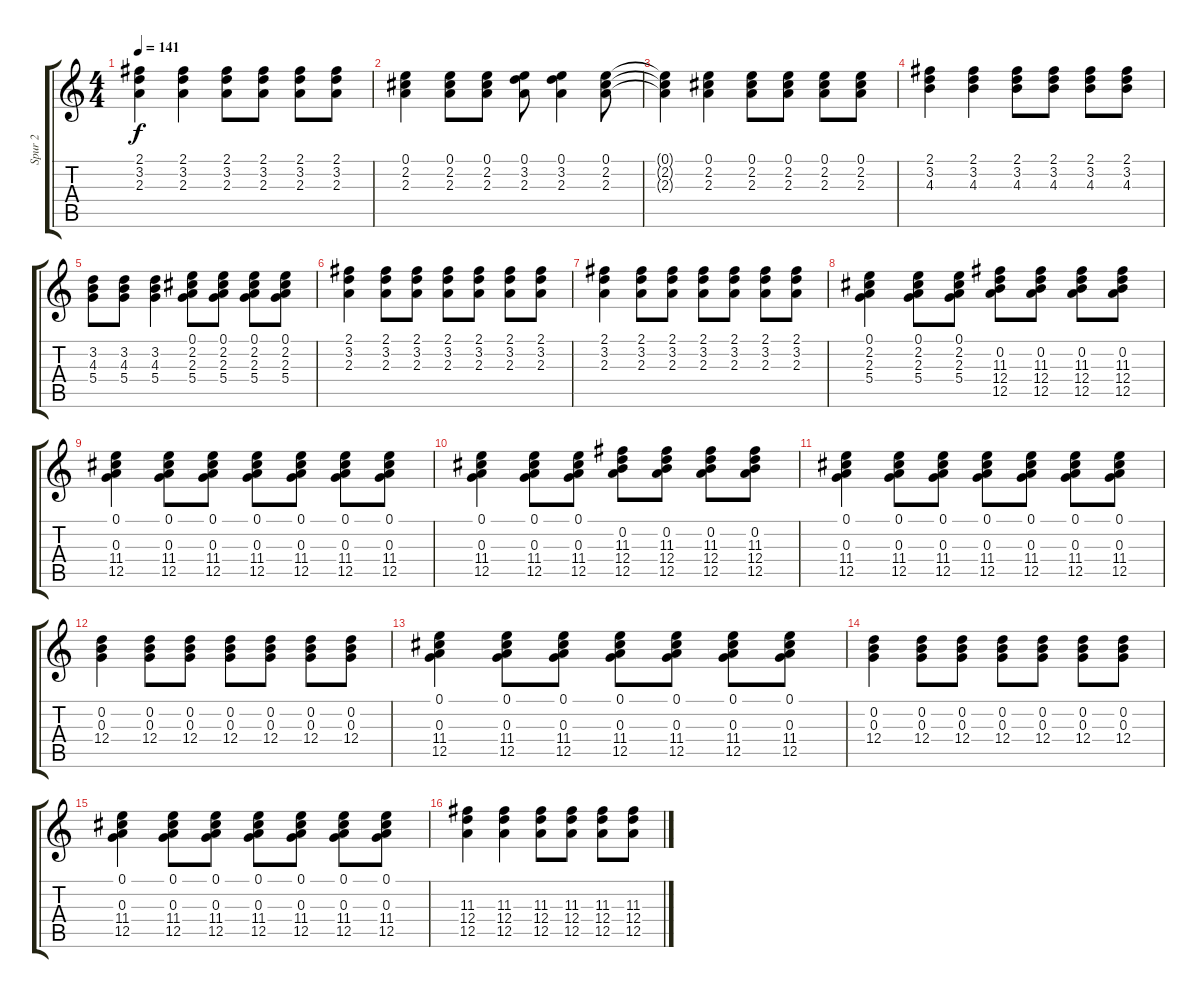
\track ("Spur 2" "Spur 2") {instrument acousticguitarsteel}
\staff {score tabs}
\tuning (E4 B3 G3 D3 A2 E2) {hide}
\ts (4 4)
\tempo 141
\clef g2
\ks c
(2.1{t} 3.2{t} 2.3{t}).4{dy f} (2.1 3.2 2.3).4 (2.1 3.2 2.3).8 (2.1 3.2 2.3).8 (2.1 3.2 2.3).8 (2.1 3.2 2.3).8 |
(0.1 2.2 2.3).4 (0.1 2.2 2.3).8 (0.1 2.2 2.3).8 (0.1 3.2 2.3).8 (0.1 3.2 2.3).4 (0.1 2.2 2.3).8 |
(0.1{t} 2.2{t} 2.3{t}).4 (0.1 2.2 2.3).4 (0.1 2.2 2.3).8 (0.1 2.2 2.3).8 (0.1 2.2 2.3).8 (0.1 2.2 2.3).8 |
(2.1 3.2 4.3).4 (2.1 3.2 4.3).4 (2.1 3.2 4.3).8 (2.1 3.2 4.3).8 (2.1 3.2 4.3).8 (2.1 3.2 4.3).8 |
(3.2 4.3 5.4).8 (3.2 4.3 5.4).8 (3.2 4.3 5.4).4 (0.1 2.2 2.3 5.4).8 (0.1 2.2 2.3 5.4).8 (0.1 2.2 2.3 5.4).8 (0.1 2.2 2.3 5.4).8 |
(2.1 3.2 2.3).4 (2.1 3.2 2.3).8 (2.1 3.2 2.3).8 (2.1 3.2 2.3).8 (2.1 3.2 2.3).8 (2.1 3.2 2.3).8 (2.1 3.2 2.3).8 |
(2.1 3.2 2.3).4 (2.1 3.2 2.3).8 (2.1 3.2 2.3).8 (2.1 3.2 2.3).8 (2.1 3.2 2.3).8 (2.1 3.2 2.3).8 (2.1 3.2 2.3).8 |
(0.1 2.2 2.3 5.4).4 (0.1 2.2 2.3 5.4).8 (0.1 2.2 2.3 5.4).8 (0.2 11.3 12.4 12.5).8 (0.2 11.3 12.4 12.5).8 (0.2 11.3 12.4 12.5).8 (0.2 11.3 12.4 12.5).8 |
(0.1 0.3 11.4 12.5).4 (0.1 0.3 11.4 12.5).8 (0.1 0.3 11.4 12.5).8 (0.1 0.3 11.4 12.5).8 (0.1 0.3 11.4 12.5).8 (0.1 0.3 11.4 12.5).8 (0.1 0.3 11.4 12.5).8 |
(0.1 0.3 11.4 12.5).4 (0.1 0.3 11.4 12.5).8 (0.1 0.3 11.4 12.5).8 (0.2 11.3 12.4 12.5).8 (0.2 11.3 12.4 12.5).8 (0.2 11.3 12.4 12.5).8 (0.2 11.3 12.4 12.5).8 |
(0.1 0.3 11.4 12.5).4 (0.1 0.3 11.4 12.5).8 (0.1 0.3 11.4 12.5).8 (0.1 0.3 11.4 12.5).8 (0.1 0.3 11.4 12.5).8 (0.1 0.3 11.4 12.5).8 (0.1 0.3 11.4 12.5).8 |
(0.2 0.3 12.4).4 (0.2 0.3 12.4).8 (0.2 0.3 12.4).8 (0.2 0.3 12.4).8 (0.2 0.3 12.4).8 (0.2 0.3 12.4).8 (0.2 0.3 12.4).8 |
(0.1 0.3 11.4 12.5).4 (0.1 0.3 11.4 12.5).8 (0.1 0.3 11.4 12.5).8 (0.1 0.3 11.4 12.5).8 (0.1 0.3 11.4 12.5).8 (0.1 0.3 11.4 12.5).8 (0.1 0.3 11.4 12.5).8 |
(0.2 0.3 12.4).4 (0.2 0.3 12.4).8 (0.2 0.3 12.4).8 (0.2 0.3 12.4).8 (0.2 0.3 12.4).8 (0.2 0.3 12.4).8 (0.2 0.3 12.4).8 |
(0.1 0.3 11.4 12.5).4 (0.1 0.3 11.4 12.5).8 (0.1 0.3 11.4 12.5).8 (0.1 0.3 11.4 12.5).8 (0.1 0.3 11.4 12.5).8 (0.1 0.3 11.4 12.5).8 (0.1 0.3 11.4 12.5).8 |
(11.3 12.4 12.5).4 (11.3 12.4 12.5).4 (11.3 12.4 12.5).8 (11.3 12.4 12.5).8 (11.3 12.4 12.5).8 (11.3 12.4 12.5).8
